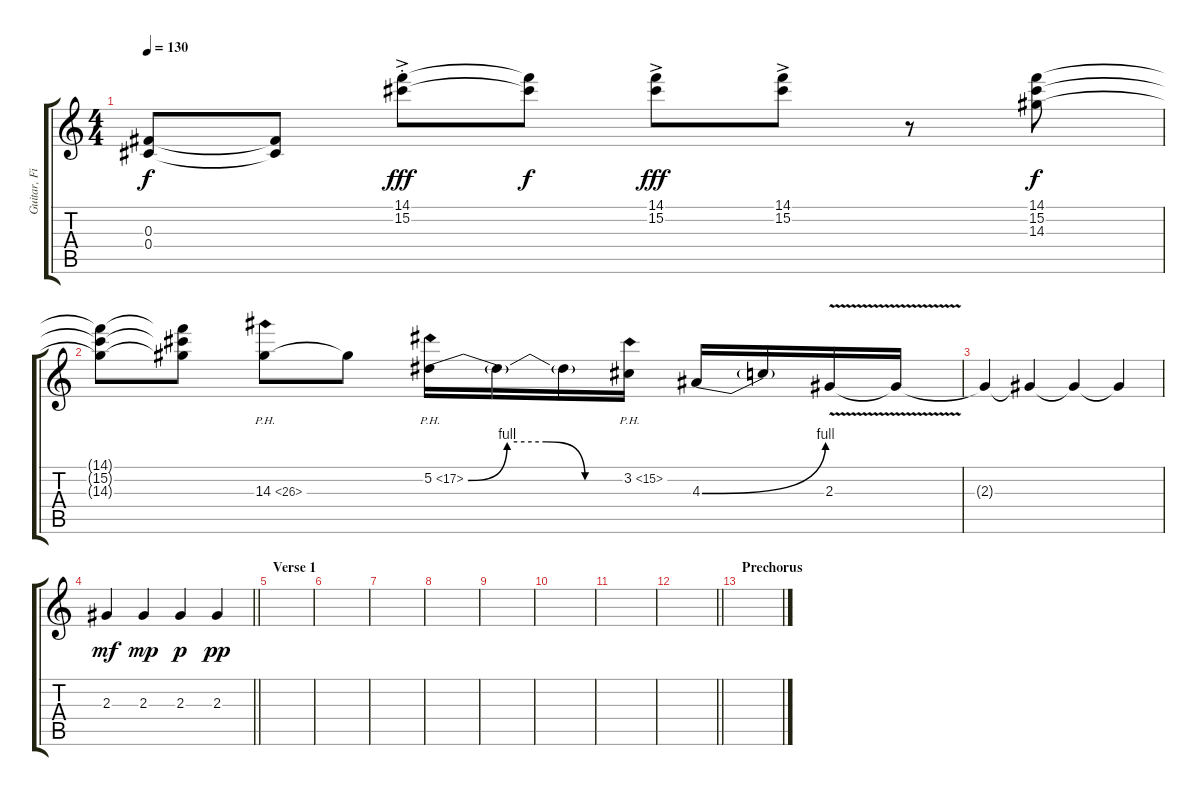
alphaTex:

\track ("Guitar, Fills" "Guitar, Fi") {instrument distortionguitar}
\staff {score tabs}
\tuning (Eb4 Bb3 Gb3 Db3 Ab2 Eb2) {hide}
\ts (4 4)
\tempo 130
\clef g2
\ks c
(0.3{t} 0.4{t}).8{dy f} (0.3{t} 0.4{t}).8 (14.1{ac st} 15.2{ac st}).8{dy fff} (14.1{t} 15.2{t}).8{dy f} (14.1{ac} 15.2{ac}).8{dy fff} (14.1{ac} 15.2{ac}).8 r.8 (14.1 15.2 14.3).8{dy f} |
(14.1{t} 15.2{t} 14.3{t}).8 (14.1{t} 15.2{t} 14.3{t}).8 14.3{ph 12}.8 14.3{t}.8 5.2{be (custom 0 0 15 4 30 4 45 0 60 0) ph 12}.16 5.2{t}.16 5.2{t}.16 3.2{ph 12}.16 4.3{be (bend 0 0 60 4)}.16 4.3{t}.16 2.3{v}.16 2.3{t}.16 |
2.3{t}.4 2.3{t}.4 2.3{t}.4 2.3{t}.4 |
\barLineRight lightlight
2.3.4{dy mf} 2.3.4{dy mp} 2.3.4{dy p} 2.3.4{dy pp} |
\section ("" "Verse 1")
|
|
|
|
|
|
|
\barLineRight lightlight
|
\section ("" "Prechorus")
